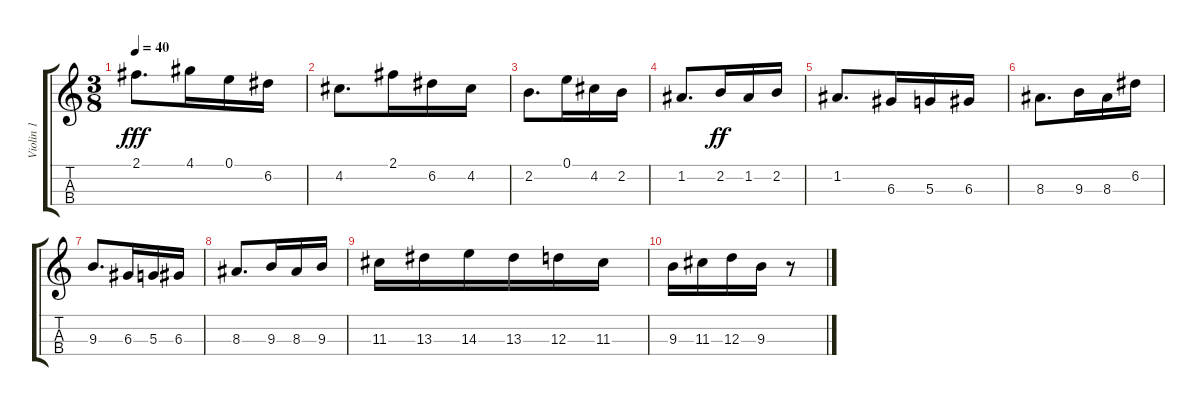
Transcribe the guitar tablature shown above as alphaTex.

\track ("Violin 1" "Violin 1") {instrument violin}
\staff {score tabs}
\tuning (E5 A4 D4 G3) {hide}
\ts (3 8)
\tempo 40
\clef g2
\ks c
2.1.8{d dy fff} 4.1.16 0.1.16 6.2.16 |
4.2.8{d} 2.1.16 6.2.16 4.2.16 |
2.2.8{d} 0.1.16 4.2.16 2.2.16 |
1.2.8{d} 2.2.16{dy ff} 1.2.16 2.2.16 |
1.2.8{d} 6.3.16 5.3.16 6.3.16 |
8.3.8{d} 9.3.16 8.3.16 6.2.16 |
9.3.8{d} 6.3.16 5.3.16 6.3.16 |
8.3.8{d} 9.3.16 8.3.16 9.3.16 |
11.3.16 13.3.16 14.3.16 13.3.16 12.3.16 11.3.16 |
9.3.16 11.3.16 12.3.16 9.3.16 r.8
